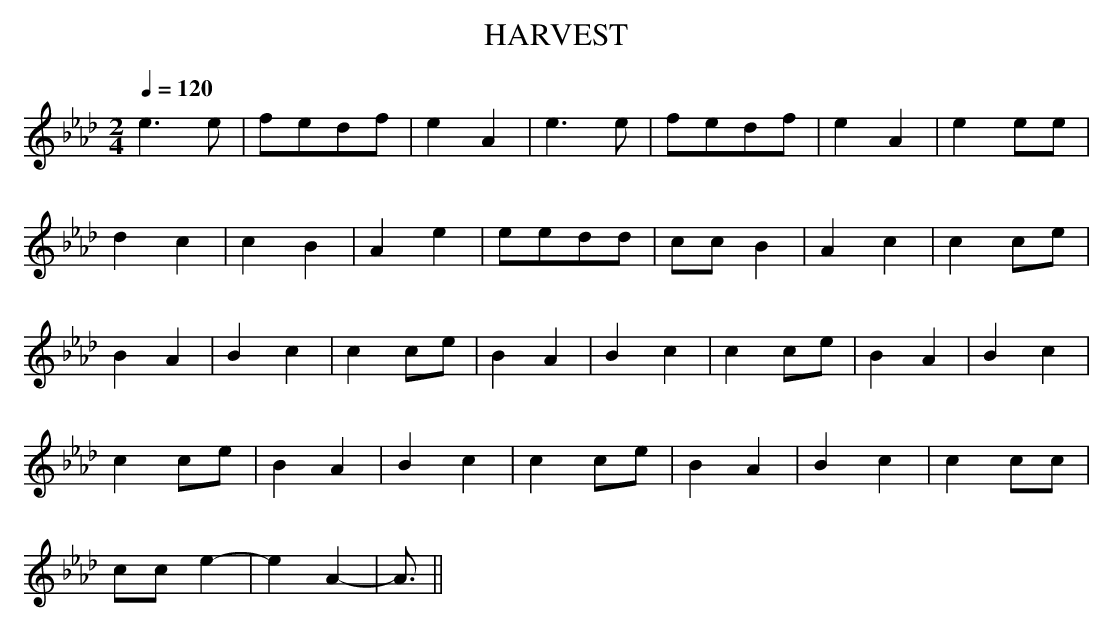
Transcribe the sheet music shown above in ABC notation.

X:1
T:HARVEST
M:2/4
Q:1/4=120
K:Ab
e6e2|f2e2d2f2|e4A4|e6e2|f2e2d2f2|e4A4|e4e2e2|
d4c4|c4B4|A4e4|e2e2d2d2|c2c2B4|A4c4|c4c2e2|
B4A4|B4c4|c4c2e2|B4A4|B4c4|c4c2e2|B4A4|B4c4|
c4c2e2|B4A4|B4c4|c4c2e2|B4A4|B4c4|c4c2c2|
c2c2e4|-e4A4|-A3||
